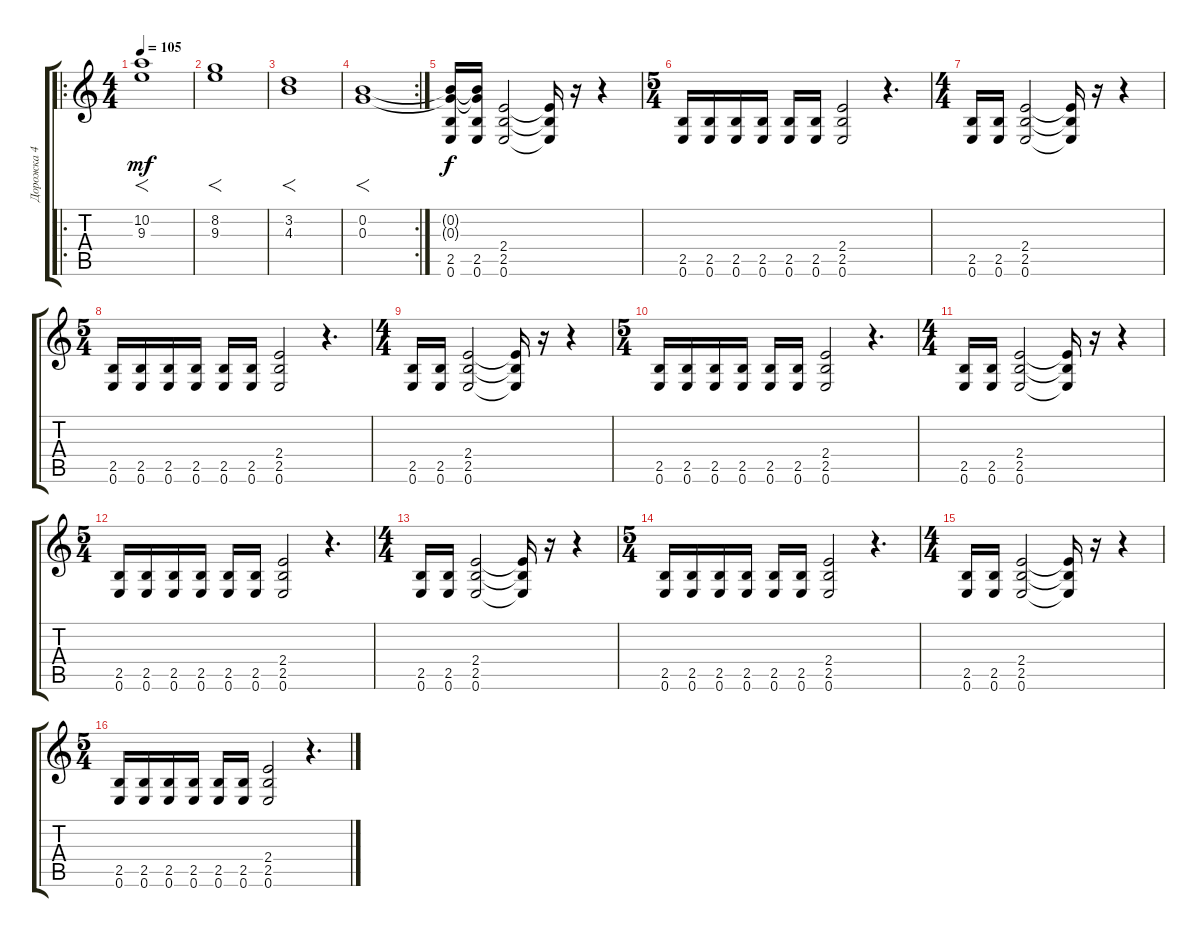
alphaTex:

\track ("Дорожка 4" "Дорожка 4") {instrument overdrivenguitar}
\staff {score tabs}
\tuning (E4 B3 G3 D3 A2 E2) {hide}
\ro
\ts (4 4)
\tempo 105
\clef g2
\ks c
(10.2 9.3).1{f dy mf instrument overdrivenguitar} |
(8.2 9.3).1{f} |
(3.2 4.3).1{f} |
\rc 2
(0.2 0.3).1{f} |
(0.2{t} 0.3{t} 2.5 0.6).16{dy f} (0.2{t} 0.3{t} 2.5 0.6).16 (2.4 2.5 0.6).2 (2.4{t} 2.5{t} 0.6{t}).16 r.16 r.4 |
\ts (5 4)
(2.5 0.6).16 (2.5 0.6).16 (2.5 0.6).16 (2.5 0.6).16 (2.5 0.6).16 (2.5 0.6).16 (2.4 2.5 0.6).2 r.4{d} |
\ts (4 4)
(2.5 0.6).16 (2.5 0.6).16 (2.4 2.5 0.6).2 (2.4{t} 2.5{t} 0.6{t}).16 r.16 r.4 |
\ts (5 4)
(2.5 0.6).16 (2.5 0.6).16 (2.5 0.6).16 (2.5 0.6).16 (2.5 0.6).16 (2.5 0.6).16 (2.4 2.5 0.6).2 r.4{d} |
\ts (4 4)
(2.5 0.6).16 (2.5 0.6).16 (2.4 2.5 0.6).2 (2.4{t} 2.5{t} 0.6{t}).16 r.16 r.4 |
\ts (5 4)
(2.5 0.6).16 (2.5 0.6).16 (2.5 0.6).16 (2.5 0.6).16 (2.5 0.6).16 (2.5 0.6).16 (2.4 2.5 0.6).2 r.4{d} |
\ts (4 4)
(2.5 0.6).16 (2.5 0.6).16 (2.4 2.5 0.6).2 (2.4{t} 2.5{t} 0.6{t}).16 r.16 r.4 |
\ts (5 4)
(2.5 0.6).16 (2.5 0.6).16 (2.5 0.6).16 (2.5 0.6).16 (2.5 0.6).16 (2.5 0.6).16 (2.4 2.5 0.6).2 r.4{d} |
\ts (4 4)
(2.5 0.6).16 (2.5 0.6).16 (2.4 2.5 0.6).2 (2.4{t} 2.5{t} 0.6{t}).16 r.16 r.4 |
\ts (5 4)
(2.5 0.6).16 (2.5 0.6).16 (2.5 0.6).16 (2.5 0.6).16 (2.5 0.6).16 (2.5 0.6).16 (2.4 2.5 0.6).2 r.4{d} |
\ts (4 4)
(2.5 0.6).16 (2.5 0.6).16 (2.4 2.5 0.6).2 (2.4{t} 2.5{t} 0.6{t}).16 r.16 r.4 |
\ts (5 4)
(2.5 0.6).16 (2.5 0.6).16 (2.5 0.6).16 (2.5 0.6).16 (2.5 0.6).16 (2.5 0.6).16 (2.4 2.5 0.6).2 r.4{d}
